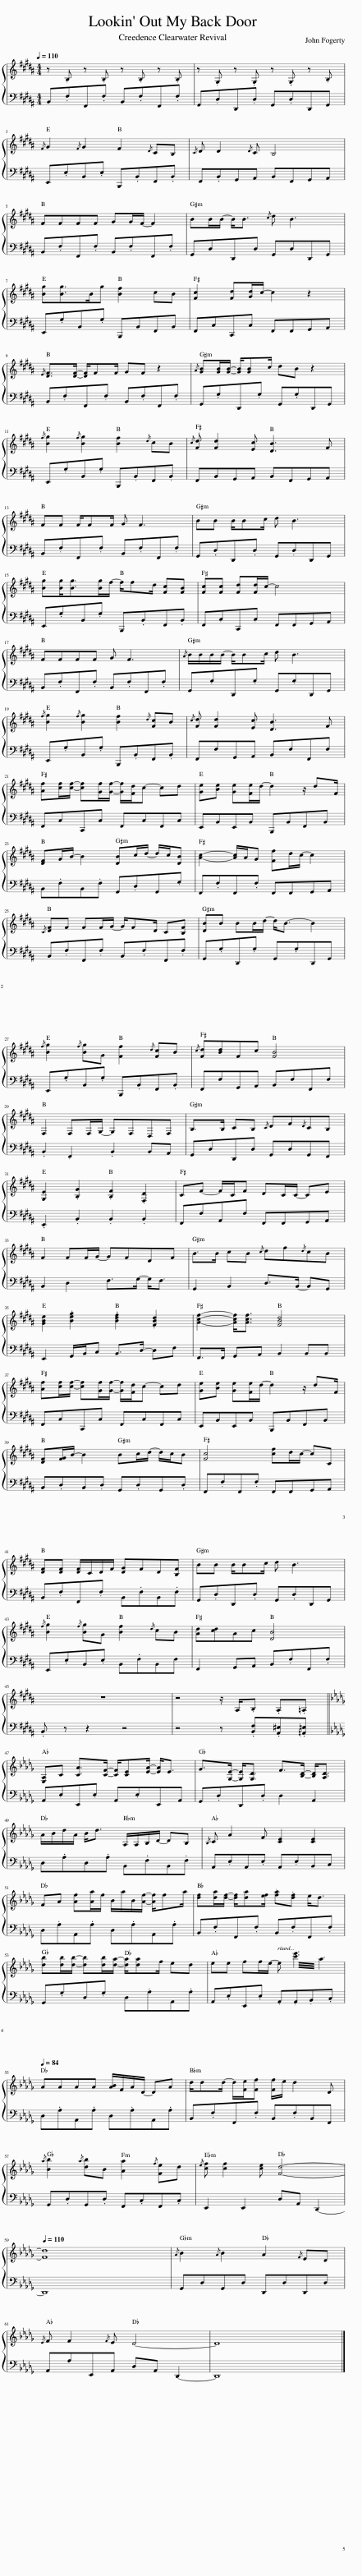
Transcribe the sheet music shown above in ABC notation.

X:1
%%score { 1 | 2 }
L:1/8
Q:1/4=110
M:4/4
I:linebreak $
K:B
V:1 treble
V:2 bass
V:1
 z .B, z .B, z .B, z .B, | z .G, z .G, z .G, z .B, |${/F} G2{/F} G2 F2{/D} CB, |{/C} D D2{/D} C B,4 |$ FFFF GG/F/- F2 | %5
 BB/B/- B<B{/c} d B3 |$ [Bg][Bg]>Bg [Bf]2 cB | [Fc]2 [Fd][Gd]/c/- c2 z2 |${/E} [DF]>[DF]- [DF]/FF/ GF z2 |{/A} [GB][GB]/[GB]/- [GB]/[GB]c/ dB z2 |$ %10
{/f} [Bg]2{/f} [Bg]2 [Bf]2{/d} cB |{/c} [Fd] [Fd]2 [Ec] [DB]3 F |$ FF F/FF/ G F3 | BB B/Bc/ d B3 |$ [Bg][Bg]<[Bg][Bg]/f/- f/fd/ [Fc][FB] | %15
 [Fc][Fc] [Fd][Fd]/c/- c4 |$ FFFF G F3 |{/A} B/B/B/B/- B/Bc/ d B3 |${/f} [Bg]2{/f} [Bg]2 [Bf]2{/d} [Fc]B |{/c} [Fd] [Fd]2 [Ec] [DB]3 F |$ %20
 [Af][cf]/[cf]/- [cf][Gf]/[Gf]/- [Gf]/[Fd]/c- cd | [Ge][Be] [Ge][Fe]/d/- d2 z/ dF/ |$ [DF]G/B/- B2 [DB]c/d/- d/c/[DB] | [Ac]2- [Ac]/A/G [Ff]d/c/- c2 |${/C} [DF]F FF/G/- G/FD/ C[B,F] | %25
 [DB]B BB/d/- d<B- B2 |${/f} [Bg]2{/f} [Bg]G [Ff]2{/d} [Fc]B |{/c} [Fd][Bd]Fc [FB]4 |$ F,2 F,F,/G,/- G,F,D,F, | B,>B, CB,{/C} DF{/D}CB, |$ %30
 [G,E]2 .[B,G]2 .[B,F]2 .[F,D]2 | CF- F/C/F DC/C/- CE |$ F2 FF/G/- GFDF | B>B cB{/c} df{/d}cB |$ [GBe]2 .[Beg]2 .[Bdf]2 .[FBd]2 | %35
 [Acf]2- [Acf]<[Acf] [FBd]4 |$ [Af][cf]/[cf]/- [cf][Gf]/[Gf]/- [Gf]/[Fd]/c- cd | [Ge][Be] [Ge][Fe]/d/- d2 z/ dF/ |$ [DF][FG]/B/- B2 Bc/d/- d/c/B | [Fc]4 [cf]d/c/- cC |$ %40
 [DF][DF] [DF]/C/D/F/ [DG]FD[B,F] | BB B/Bc/ d B3 |${/f} [Bg]2{/f} [Bg]G [Bf]2{/d} cB | [Ad][cd]Ac [DB]4 |$ z8 | %45
 z4 z/ A,/.B, .A,.=A, ||$[K:Db] [E,A,]C [CA]>[CF]- [CF]/[CE][EA]/- [EA]<E | G>[G,E]- [G,E]<[G,D] F>[B,D]- [B,D]<[A,D] |$ A/B/d/A/ B<d A,/A,/B,/D/- DB, |{/B,} C A2 F [CE]2 [CE]2 |$ %50
 FA [Af][Aa]/f/ B/a/B/[Af]/- [Af]/fa/ | [df][da]/[df]/- [df]/[da][ef]/ .[fa].[df] e<d |$ [db][db]/[db]/- [db][db]/[da]/- [da]/[da]f/ ed | ee ff/e/-[Q:1/4=96] e !///-![c'e']3/2 a3/2[Q:1/4=90] |$[Q:1/4=84] AAAA [AB]/F/A/D/- DA | %55
 d/dd/- d/[Fe]/[Ff] [Ff]/e/ d2 D |${/a} [Bb]2{/a} [db]B [Aa]2{/f} [Fe]d |{/e} [cf] [cf]2 [ce] [Fd]4- |$[Q:1/4=110] [Fd]8 |{/A} B2{/A} B2 A2{/F} ED |$ %60
{/E} F F2{/F} E D4- | D8 |] %62
V:2
 B,,.F,F,,.F, B,,.F,F,,.F, | G,,.D,D,,.D, G,,.D,D,,G,, |$ E,,.E,B,,.E, B,,,.B,,F,,.B,, | F,,.B,,G,,A,, B,,F,,G,,A,, |$ B,,.F,F,,.F, B,,.F,F,,.F, | %5
 G,,D,D,,D, G,,D,D,,G,, |$ E,,.G,B,,.G, B,,,B,,F,,B,, | F,,C,C,,C, F,,F,,G,,A,, |$ B,,.F,F,,.F, B,,.F,F,,.F, | G,,.G,D,,.G, G,,.G,D,,G,, |$ %10
 E,,.G,B,,.G, B,,,.B,,F,,.B,, | F,,B,,G,,A,, B,,F,,G,,A,, |$ B,,.F,F,,.F, B,,.F,F,,.F, | G,,.D,D,,.D, G,,.D,D,,G,, |$ E,,.G,B,,.G, B,,,.B,,F,,.B,, | %15
 F,,.C,C,,.C, F,,F,,G,,A,, |$ B,,.F,F,,.F, B,,.F,F,,.F, | G,,.G,D,,.G, G,,.G,D,,G,, |$ E,,.G,B,,.G, B,,,.B,,F,,.B,, | F,,F,G,,A,, B,,F,F,,F, |$ %20
 F,,C,C,,C, F,,C,F,,C, | E,,B,,E,,B,, B,,,B,,F,,B,, |$ B,,.F,B,,.F, G,,.D,G,,.G, | F,,.F,F,,.F, F,,F,,G,,A,, |$ B,,.F,F,,.F, B,,.F,F,,.F, | %25
 G,,.G,D,,.G, G,,.G,D,,G,, |$ E,,.G,B,,.G, B,,,.B,,F,,.B,, | F,,F,G,,A,, B,,F,F,,F, |$ .B,,2 .F,,2 .B,,2 B,,A,, | G,,D,D,,D, G,,D,G,,F,, |$ %30
 .E,,2 .B,,2 .B,,2 .B,,2 | F,,F,A,,F, F,,F,,G,,A,, |$ B,,2 D,2 F,>G,- G,<F, | G,,2 B,,2 D,>B,,- B,,G,, |$ E,,2 G,,/B,,/C, B,,>D,- D,F, | %35
 F,,>F,, G,,A,, B,,2 B,,B,, |$ F,,C,C,,C, F,,C,F,,C, | E,,B,,E,,B,, B,,,B,,F,,B,, |$ B,,.D,B,,.D, G,,.D,G,,.D, | F,,.F,F,,.F, F,,F,,G,,A,, |$ %40
 B,,.F,F,,.F, B,,.F,B,,.F, | G,,.D,D,,.D, G,,.D,D,,G,, |$ E,,.E,B,,.E, B,,.F,B,,F, | F,,2 G,,A,, B,,.F,F,,.F, |$ .B,, z z2 z4 | %45
 z4 z .[B,,F,].[A,,^E,].[=A,,=E,] ||$[K:Db] A,,.E,E,,.E, A,,.E,E,,A,, | G,,.D,D,,.D, D,2 A,,2 |$ D,.A,D,.A, B,,.F,B,,.F, | A,,.E,A,,.E, A,,.E,B,,C, |$ %50
 D,.A,A,,.A, D,.A,A,,.A, | B,,.F,F,,.F, B,,.F,F,,.F, |$ G,,.G,D,.G, D,.A,A,,.A, | A,,.E,E,,.E, .A,,.A,,.B,,.C, |$ D,.A,A,,.A, D,.A,A,,.A, | %55
 B,,.F,F,,.F, B,,.F,B,,F,, |$ G,,.D,G,,.D, F,,.C,F,,.C, | E,,2 E,,2 D,A,, D,,2- |$ D,,8 | G,,D,G,,D, D,,D,D,,D, |$ %60
 A,,A,E,,A,, D,A,, D,,2- | D,,8 |] %62
